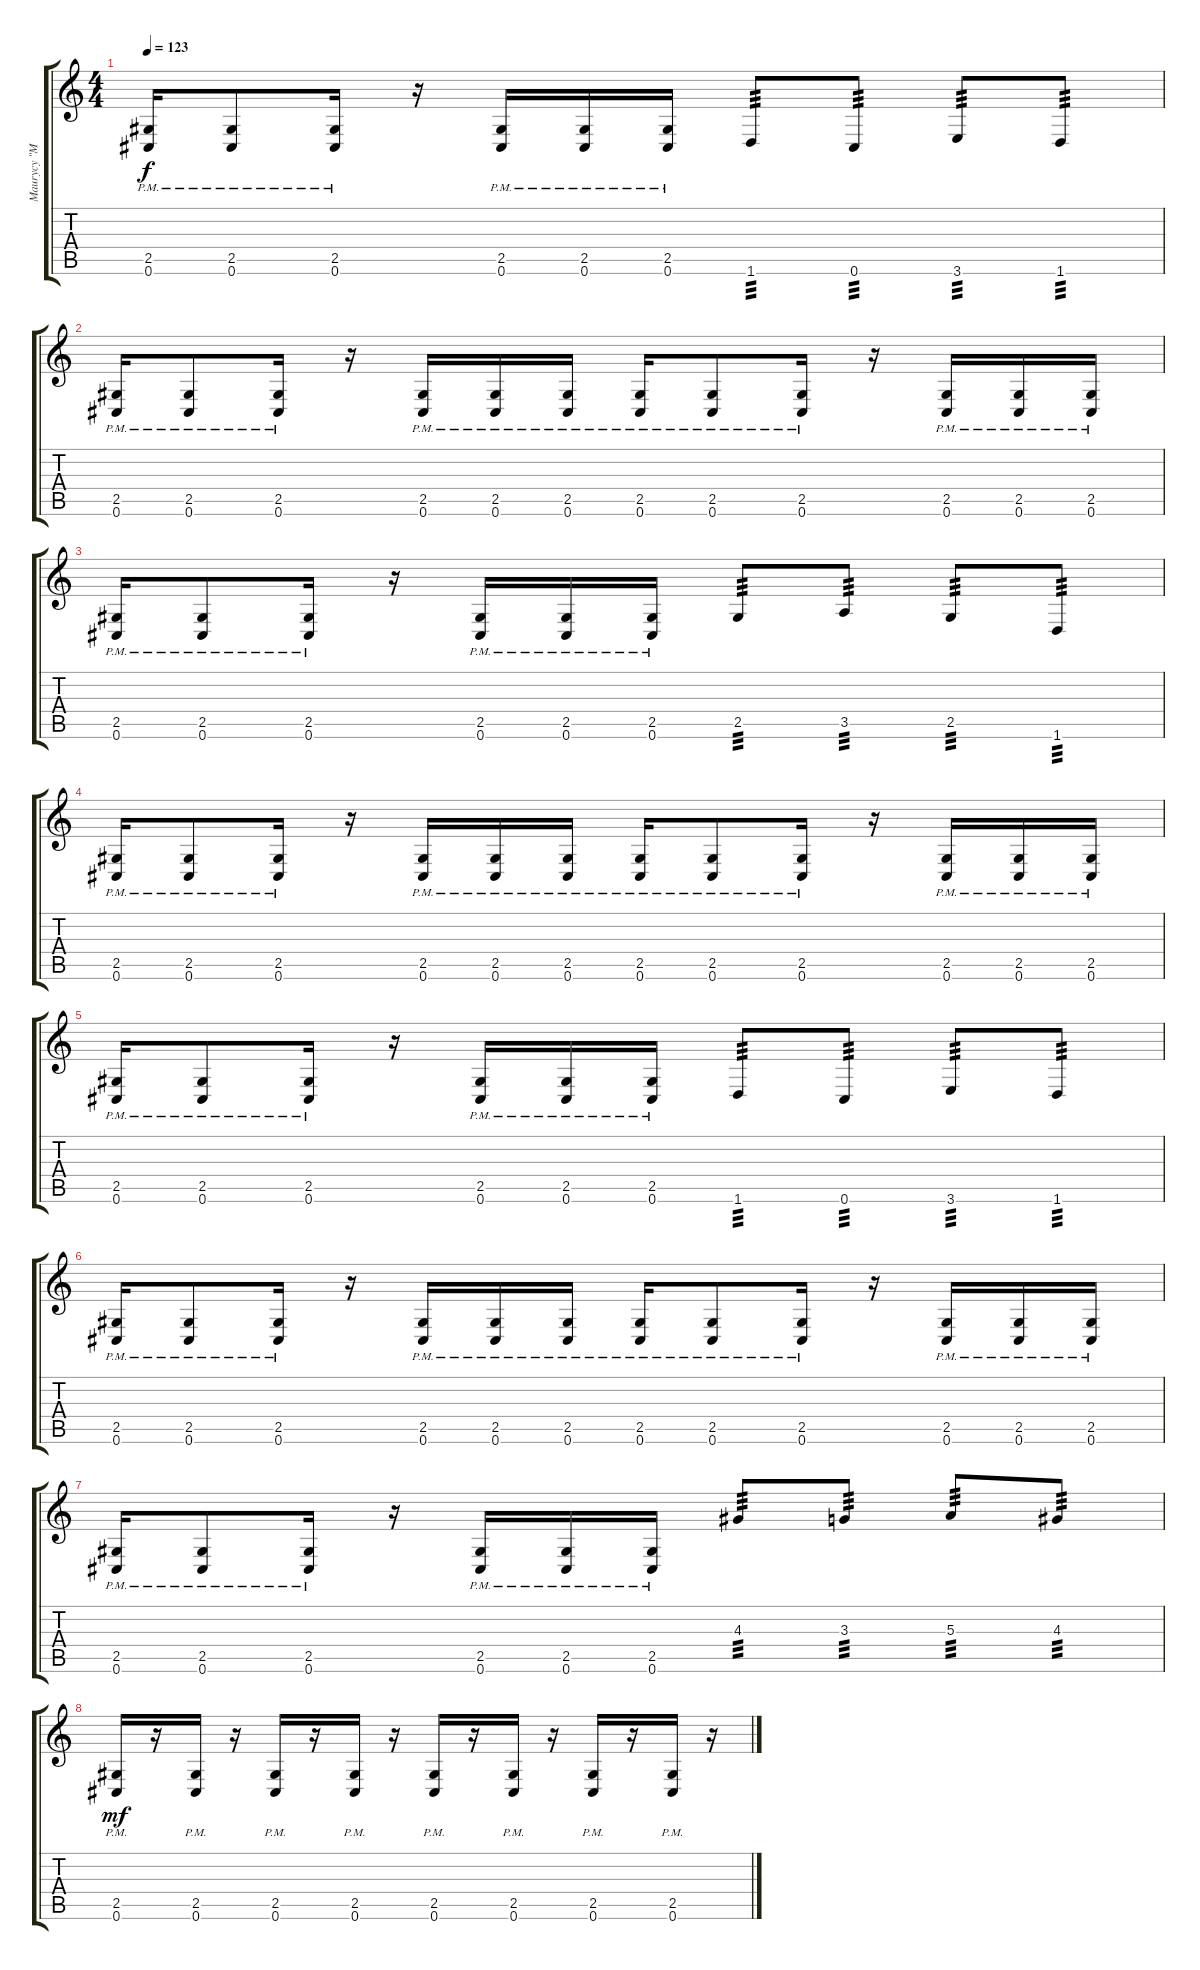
\track ("Maurycy \"Mauser\" Stefanowicz (Rythm)" "Maurycy \"M") {instrument overdrivenguitar}
\staff {score tabs}
\tuning (Db4 Ab3 E3 B2 Gb2 Db2) {hide}
\ts (4 4)
\tempo 123
\clef g2
\ks c
(2.5{pm} 0.6{pm}).16{dy f} (2.5{pm} 0.6{pm}).8 (2.5{pm} 0.6{pm}).16 r.16 (2.5{pm} 0.6{pm}).16 (2.5{pm} 0.6{pm}).16 (2.5{pm} 0.6{pm}).16 1.6.8{tp 3} 0.6.8{tp 3} 3.6.8{tp 3} 1.6.8{tp 3} |
(2.5{pm} 0.6{pm}).16 (2.5{pm} 0.6{pm}).8 (2.5{pm} 0.6{pm}).16 r.16 (2.5{pm} 0.6{pm}).16 (2.5{pm} 0.6{pm}).16 (2.5{pm} 0.6{pm}).16 (2.5{pm} 0.6{pm}).16 (2.5{pm} 0.6{pm}).8 (2.5{pm} 0.6{pm}).16 r.16 (2.5{pm} 0.6{pm}).16 (2.5{pm} 0.6{pm}).16 (2.5{pm} 0.6{pm}).16 |
(2.5{pm} 0.6{pm}).16 (2.5{pm} 0.6{pm}).8 (2.5{pm} 0.6{pm}).16 r.16 (2.5{pm} 0.6{pm}).16 (2.5{pm} 0.6{pm}).16 (2.5{pm} 0.6{pm}).16 2.5.8{tp 3} 3.5.8{tp 3} 2.5.8{tp 3} 1.6.8{tp 3} |
(2.5{pm} 0.6{pm}).16 (2.5{pm} 0.6{pm}).8 (2.5{pm} 0.6{pm}).16 r.16 (2.5{pm} 0.6{pm}).16 (2.5{pm} 0.6{pm}).16 (2.5{pm} 0.6{pm}).16 (2.5{pm} 0.6{pm}).16 (2.5{pm} 0.6{pm}).8 (2.5{pm} 0.6{pm}).16 r.16 (2.5{pm} 0.6{pm}).16 (2.5{pm} 0.6{pm}).16 (2.5{pm} 0.6{pm}).16 |
(2.5{pm} 0.6{pm}).16 (2.5{pm} 0.6{pm}).8 (2.5{pm} 0.6{pm}).16 r.16 (2.5{pm} 0.6{pm}).16 (2.5{pm} 0.6{pm}).16 (2.5{pm} 0.6{pm}).16 1.6.8{tp 3} 0.6.8{tp 3} 3.6.8{tp 3} 1.6.8{tp 3} |
(2.5{pm} 0.6{pm}).16 (2.5{pm} 0.6{pm}).8 (2.5{pm} 0.6{pm}).16 r.16 (2.5{pm} 0.6{pm}).16 (2.5{pm} 0.6{pm}).16 (2.5{pm} 0.6{pm}).16 (2.5{pm} 0.6{pm}).16 (2.5{pm} 0.6{pm}).8 (2.5{pm} 0.6{pm}).16 r.16 (2.5{pm} 0.6{pm}).16 (2.5{pm} 0.6{pm}).16 (2.5{pm} 0.6{pm}).16 |
(2.5{pm} 0.6{pm}).16 (2.5{pm} 0.6{pm}).8 (2.5{pm} 0.6{pm}).16 r.16 (2.5{pm} 0.6{pm}).16 (2.5{pm} 0.6{pm}).16 (2.5{pm} 0.6{pm}).16 4.3.8{tp 3} 3.3.8{tp 3} 5.3.8{tp 3} 4.3.8{tp 3} |
(2.5{pm} 0.6{pm}).16{dy mf} r.16 (2.5{pm} 0.6{pm}).16 r.16 (2.5{pm} 0.6{pm}).16 r.16 (2.5{pm} 0.6{pm}).16 r.16 (2.5{pm} 0.6{pm}).16 r.16 (2.5{pm} 0.6{pm}).16 r.16 (2.5{pm} 0.6{pm}).16 r.16 (2.5{pm} 0.6{pm}).16 r.16
